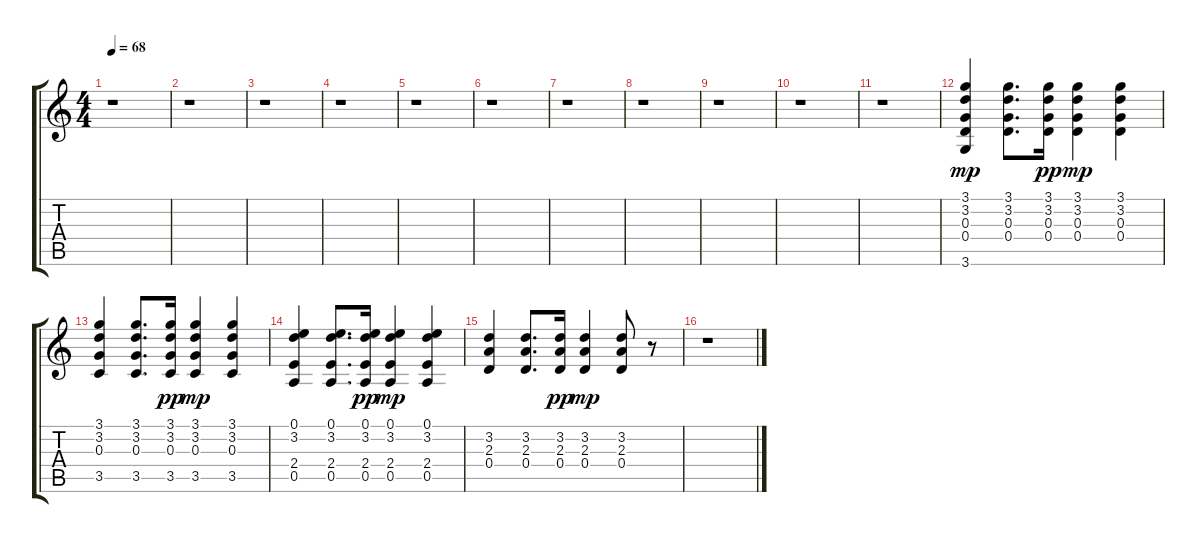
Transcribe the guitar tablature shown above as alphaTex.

\track "" {instrument acousticguitarsteel}
\staff {score tabs}
\tuning (E4 B3 G3 D3 A2 E2) {hide}
\ts (4 4)
\tempo 68
\clef g2
\ks c
r.1{dy mp} |
r.1 |
r.1 |
r.1 |
r.1 |
r.1 |
r.1 |
r.1 |
r.1 |
r.1 |
r.1 |
(3.1 3.2 0.3 0.4 3.6).4 (3.1 3.2 0.3 0.4).8{d} (3.1 3.2 0.3 0.4).16{dy pp} (3.1 3.2 0.3 0.4).4{dy mp} (3.1 3.2 0.3 0.4).4 |
(3.1 3.2 0.3 3.5).4 (3.1 3.2 0.3 3.5).8{d} (3.1 3.2 0.3 3.5).16{dy pp} (3.1 3.2 0.3 3.5).4{dy mp} (3.1 3.2 0.3 3.5).4 |
(0.1 3.2 2.4 0.5).4 (0.1 3.2 2.4 0.5).8{d} (0.1 3.2 2.4 0.5).16{dy pp} (0.1 3.2 2.4 0.5).4{dy mp} (0.1 3.2 2.4 0.5).4 |
(3.2 2.3 0.4).4 (3.2 2.3 0.4).8{d} (3.2 2.3 0.4).16{dy pp} (3.2 2.3 0.4).4{dy mp} (3.2 2.3 0.4).8 r.8 |
r.1
